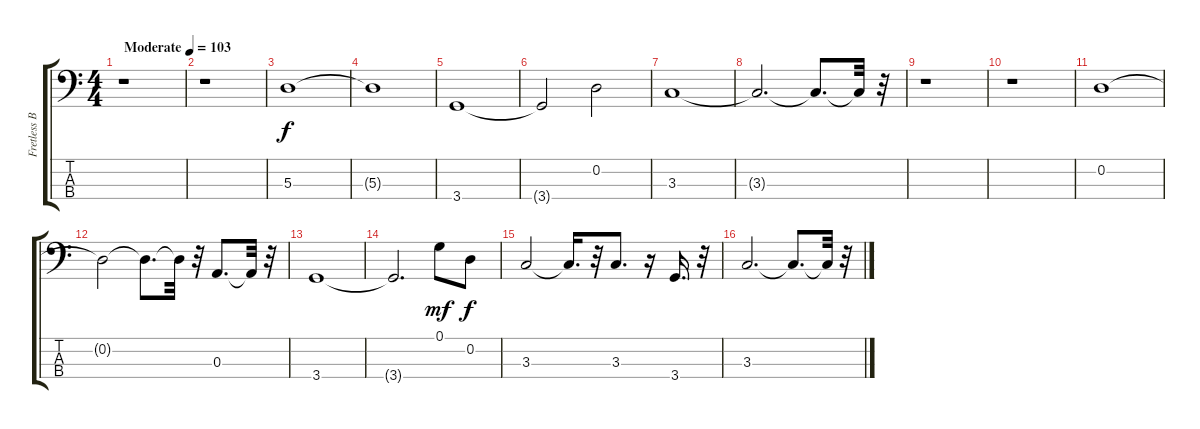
\track ("Fretless Bass" "Fretless B") {instrument fretlessbass}
\staff {score tabs}
\tuning (G2 D2 A1 E1) {hide}
\ts (4 4)
\tempo (103 "Moderate")
\clef f4
\ks c
r.1{dy f instrument fretlessbass} |
r.1 |
5.3.1 |
5.3{t}.1 |
3.4.1 |
3.4{t}.2 0.2.2 |
3.3.1 |
3.3{t}.2{d} 3.3{t}.8{d} 3.3{t}.32 r.32 |
r.1 |
r.1 |
0.2.1 |
0.2{t}.2 0.2{t}.8{d} 0.2{t}.32 r.32 0.3.8{d} 0.3{t}.32 r.32 |
3.4.1 |
3.4{t}.2{d} 0.1.8{dy mf} 0.2.8{dy f} |
3.3.2 3.3{t}.16{d} r.32 3.3.8{d} r.16 3.4.16{d} r.32 |
3.3.2{d} 3.3{t}.8{d} 3.3{t}.32 r.32
